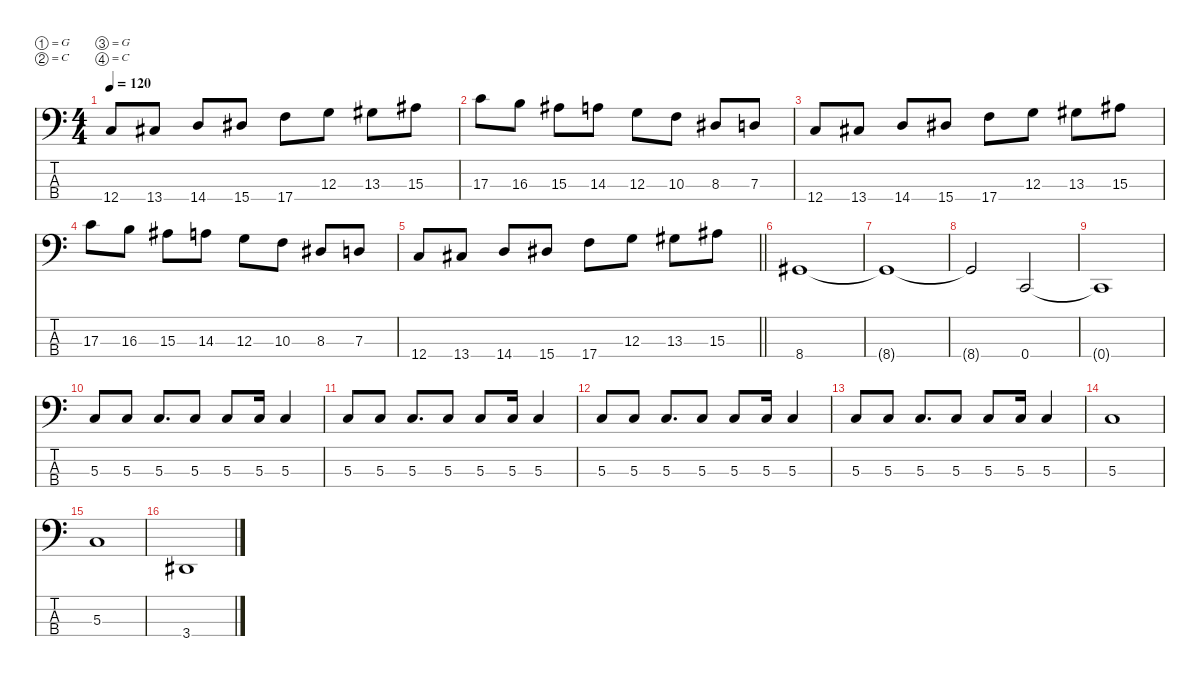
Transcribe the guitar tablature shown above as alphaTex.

\defaultSystemsLayout 4
\hideDynamics
\bracketExtendMode nobrackets
\singleTrackTrackNamePolicy hidden
\multiTrackTrackNamePolicy hidden
\firstSystemTrackNameMode fullname
\firstSystemTrackNameOrientation horizontal
\otherSystemsTrackNameOrientation horizontal
\track ("BASS" "el.bs.") {defaultSystemsLayout 8 instrument electricbassfinger}
\staff {score tabs}
\tuning (G2 C2 G1 C1)
\ts (4 4)
\tempo 120
\clef f4
\ks c
12.4.8{dy f beam Up} 13.4{acc #}.8{beam Up} 14.4.8{beam Up} 15.4{acc #}.8{beam Up} 17.4.8{beam Down} 12.3.8{beam Down} 13.3{acc #}.8{beam Down} 15.3{acc #}.8{beam Down} |
17.3.8{beam Down} 16.3.8{beam Down} 15.3{acc #}.8{beam Down} 14.3.8{beam Down} 12.3.8{beam Down} 10.3.8{beam Down} 8.3{acc #}.8{beam Up} 7.3.8{beam Up} |
12.4.8{beam Up} 13.4{acc #}.8{beam Up} 14.4.8{beam Up} 15.4{acc #}.8{beam Up} 17.4.8{beam Down} 12.3.8{beam Down} 13.3{acc #}.8{beam Down} 15.3{acc #}.8{beam Down} |
17.3.8{beam Down} 16.3.8{beam Down} 15.3{acc #}.8{beam Down} 14.3.8{beam Down} 12.3.8{beam Down} 10.3.8{beam Down} 8.3{acc #}.8{beam Up} 7.3.8{beam Up} |
\barLineRight lightlight
12.4.8{beam Up} 13.4{acc #}.8{beam Up} 14.4.8{beam Up} 15.4{acc #}.8{beam Up} 17.4.8{beam Down} 12.3.8{beam Down} 13.3{acc #}.8{beam Down} 15.3{acc #}.8{beam Down} |
8.4{acc #}.1{beam Up} |
8.4{t acc #}.1{beam Up} |
8.4{t acc #}.2{beam Up} 0.4.2{beam Up} |
0.4{t}.1{beam Up} |
5.3.8{beam Up} 5.3.8{beam Up} 5.3.8{d beam Up} 5.3.8{beam Up} 5.3.8{beam Up} 5.3.16{beam Up} 5.3.4{beam Up} |
5.3.8{beam Up} 5.3.8{beam Up} 5.3.8{d beam Up} 5.3.8{beam Up} 5.3.8{beam Up} 5.3.16{beam Up} 5.3.4{beam Up} |
5.3.8{beam Up} 5.3.8{beam Up} 5.3.8{d beam Up} 5.3.8{beam Up} 5.3.8{beam Up} 5.3.16{beam Up} 5.3.4{beam Up} |
5.3.8{beam Up} 5.3.8{beam Up} 5.3.8{d beam Up} 5.3.8{beam Up} 5.3.8{beam Up} 5.3.16{beam Up} 5.3.4{beam Up} |
5.3.1{beam Up} |
5.3.1{beam Up} |
3.4{acc #}.1{beam Up}
